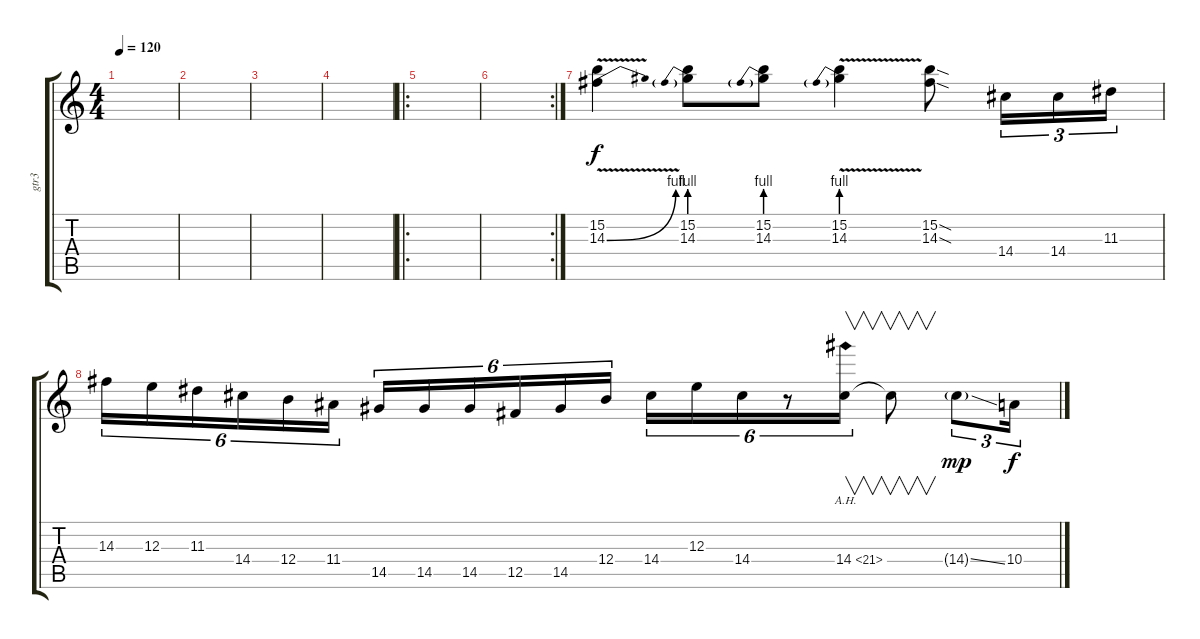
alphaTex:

\track ("gtr3" "gtr3") {instrument distortionguitar}
\staff {score tabs}
\tuning (Db4 Ab3 E3 B2 Gb2 Db2) {hide}
\ts (4 4)
\tempo 120
\tempo 109
\tempo 120
\clef g2
\ks c
|
|
|
|
\ro
|
\rc 2
|
(15.2{v} 14.3{be (bend 0 0 60 4) v}).4 (15.2 14.3{be (prebend 0 4 60 4)}).8 (15.2 14.3{be (prebend 0 4 60 4)}).8 (15.2{v} 14.3{be (prebend 0 4 60 4) v}).4 (15.2{sod} 14.3{sod}).8 14.4.16{tu (3 2)} 14.4.16{tu (3 2)} 11.3.16{tu (3 2)} |
14.3.16{tu (6 4)} 12.3.16{tu (6 4)} 11.3.16{tu (6 4)} 14.4.16{tu (6 4)} 12.4.16{tu (6 4)} 11.4.16{tu (6 4)} 14.5.16{tu (6 4)} 14.5.16{tu (6 4)} 14.5.16{tu (6 4)} 12.5.16{tu (6 4)} 14.5.16{tu (6 4)} 12.4.16{tu (6 4)} 14.4.16{tu (6 4)} 12.3.16{tu (6 4)} 14.4.16{tu (6 4)} r.8{tu (6 4)} 14.4{ah 7}.16{v tu (6 4)} 14.4{t}.8{v} 14.4{ss g}.8{tu (3 2) dy mp} 10.4.16{tu (3 2) dy f}
